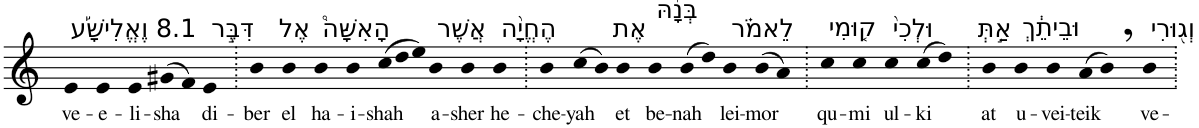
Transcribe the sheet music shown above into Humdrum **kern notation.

**kern	**text
*part1	*part1
*staff1	*staff1
*I"Piano	*
*I'Pno	*
*clefG2	*
*k[]	*
=1	=1
!LO:TX:a:t=8.1 וֶאֱלִישָׁ֡ע	!
!	!LO:LY:b
4e	ve-
!	!LO:LY:b
4e	-e-
!	!LO:LY:b
4e	-li-
!	!LO:LY:b
(>8g#X	-sha
8f)	.
!LO:TX:a:t=דִּבֶּ֣ר	!
!	!LO:LY:b
4e	di-
=2.	=2.
!	!LO:LY:b
4b	-ber
!LO:TX:a:t=אֶל	!
!	!LO:LY:b
4b	el
!LO:TX:a:t=הָאִשָּׁה֩	!
!	!LO:LY:b
4b	ha-
!	!LO:LY:b
4b	-i-
*Xtuplet	*
!	!LO:LY:b
(>12cc	-shah
12dd	.
12ee)	.
!LO:TX:a:t=אֲשֶׁר	!
!	!LO:LY:b
4b	a-
!	!LO:LY:b
4b	-sher
!LO:TX:a:t=הֶחֱיָ֨ה	!
!	!LO:LY:b
4b	he-
=3.	=3.
!	!LO:LY:b
4b	-che-
!	!LO:LY:b
(>8cc	-yah
8b)	.
!LO:TX:a:t=אֶת	!
!	!LO:LY:b
4b	et
!LO:TX:a:t=בְּנָ֜הּ	!
!	!LO:LY:b
4b	be-
!	!LO:LY:b
(>8b	-nah
8dd)	.
!LO:TX:a:t=לֵאמֹ֗ר	!
!	!LO:LY:b
4b	lei-
!	!LO:LY:b
(>8b	-mor
8a)	.
=4.	=4.
!LO:TX:a:t=ק֤וּמִי	!
!	!LO:LY:b
4cc	qu-
!	!LO:LY:b
4cc	-mi
!LO:TX:a:t=וּלְכִי֙	!
!	!LO:LY:b
4cc	ul-
!	!LO:LY:b
(>8cc	-ki
8dd)	.
=5.	=5.
!LO:TX:a:t=אַ֣תְּ	!
!	!LO:LY:b
4b	at
!LO:TX:a:t=וּבֵיתֵ֔ךְ	!
!	!LO:LY:b
4b	u-
!	!LO:LY:b
4b	-vei-
!	!LO:LY:b
(>8a	-teik
8b,)	.
!LO:TX:a:t=וְג֖וּרִי	!
!	!LO:LY:b
4b	ve-
=.	=.
*-	*-
